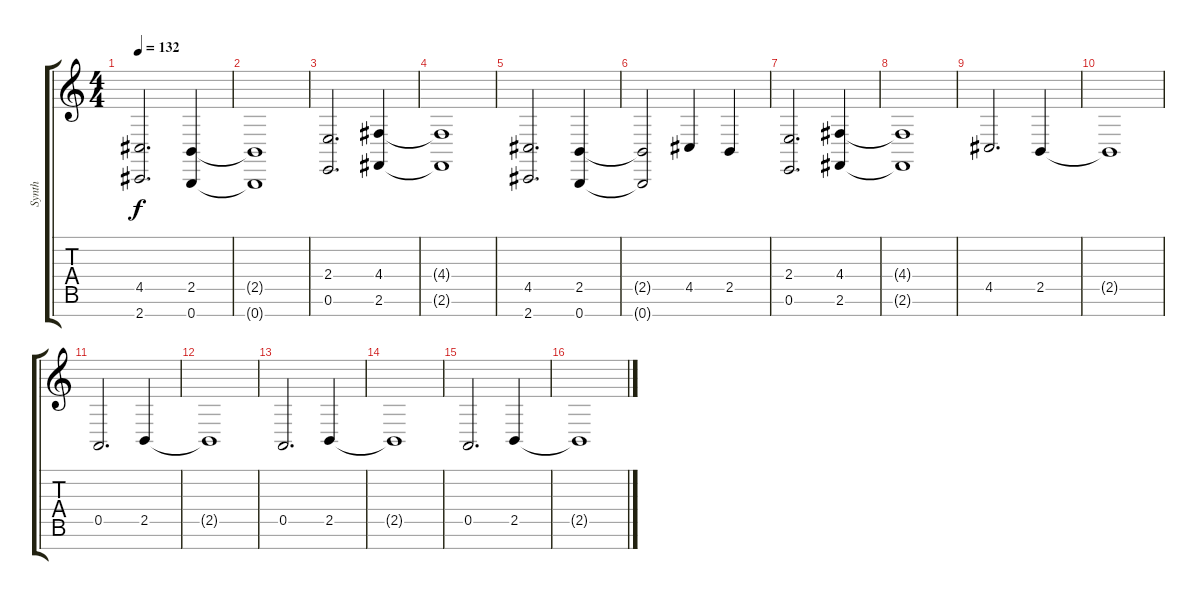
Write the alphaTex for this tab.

\track ("Synth" "Synth") {instrument synthstrings1}
\staff {score tabs}
\tuning (E4 B3 G3 D3 A2 E2 B1) {hide}
\ts (4 4)
\tempo 132
\clef g2
\ks c
(4.5 2.7).2{d dy f} (2.5 0.7).4 |
(2.5{t} 0.7{t}).1 |
(2.4 0.6).2{d} (4.4 2.6).4 |
(4.4{t} 2.6{t}).1 |
(4.5 2.7).2{d} (2.5 0.7).4 |
(2.5{t} 0.7{t}).2 4.5.4 2.5.4 |
(2.4 0.6).2{d} (4.4 2.6).4 |
(4.4{t} 2.6{t}).1 |
4.5.2{d} 2.5.4 |
2.5{t}.1 |
0.5.2{d} 2.5.4 |
2.5{t}.1 |
0.5.2{d} 2.5.4 |
2.5{t}.1 |
0.5.2{d} 2.5.4 |
2.5{t}.1{volume 5}
